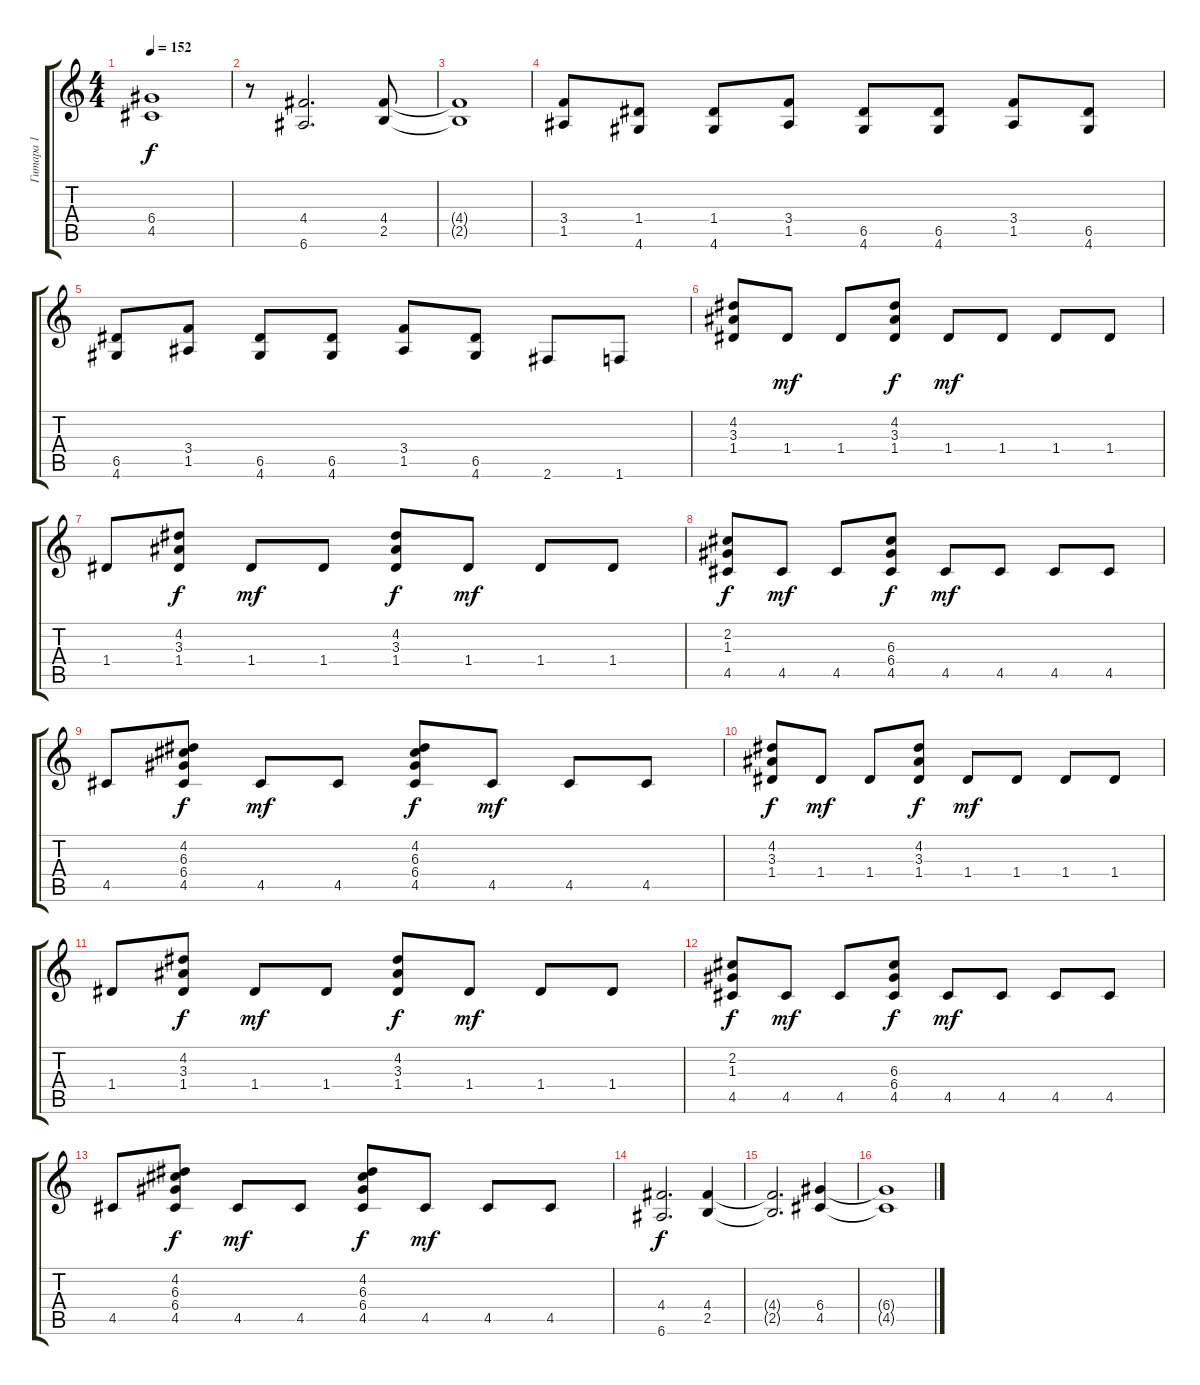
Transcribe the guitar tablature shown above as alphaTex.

\track ("Гитара 1" "Гитара 1") {instrument distortionguitar}
\staff {score tabs}
\tuning (E4 B3 G3 D3 A2 E2) {hide}
\ts (4 4)
\tempo 152
\clef g2
\ks c
(6.4{t} 4.5{t}).1{dy f} |
r.8 (4.4 6.6).2{d} (4.4 2.5).8 |
(4.4{t} 2.5{t}).1 |
(3.4 1.5).8 (1.4 4.6).8 (1.4 4.6).8 (3.4 1.5).8 (6.5 4.6).8 (6.5 4.6).8 (3.4 1.5).8 (6.5 4.6).8 |
(6.5 4.6).8 (3.4 1.5).8 (6.5 4.6).8 (6.5 4.6).8 (3.4 1.5).8 (6.5 4.6).8 2.6.8 1.6.8 |
(4.2 3.3 1.4).8 1.4.8{dy mf} 1.4.8 (4.2 3.3 1.4).8{dy f} 1.4.8{dy mf} 1.4.8 1.4.8 1.4.8 |
1.4.8 (4.2 3.3 1.4).8{dy f} 1.4.8{dy mf} 1.4.8 (4.2 3.3 1.4).8{dy f} 1.4.8{dy mf} 1.4.8 1.4.8 |
(2.2 1.3 4.5).8{dy f} 4.5.8{dy mf} 4.5.8 (6.3 6.4 4.5).8{dy f} 4.5.8{dy mf} 4.5.8 4.5.8 4.5.8 |
4.5.8 (4.2 6.3 6.4 4.5).8{dy f} 4.5.8{dy mf} 4.5.8 (4.2 6.3 6.4 4.5).8{dy f} 4.5.8{dy mf} 4.5.8 4.5.8 |
(4.2 3.3 1.4).8{dy f} 1.4.8{dy mf} 1.4.8 (4.2 3.3 1.4).8{dy f} 1.4.8{dy mf} 1.4.8 1.4.8 1.4.8 |
1.4.8 (4.2 3.3 1.4).8{dy f} 1.4.8{dy mf} 1.4.8 (4.2 3.3 1.4).8{dy f} 1.4.8{dy mf} 1.4.8 1.4.8 |
(2.2 1.3 4.5).8{dy f} 4.5.8{dy mf} 4.5.8 (6.3 6.4 4.5).8{dy f} 4.5.8{dy mf} 4.5.8 4.5.8 4.5.8 |
4.5.8 (4.2 6.3 6.4 4.5).8{dy f} 4.5.8{dy mf} 4.5.8 (4.2 6.3 6.4 4.5).8{dy f} 4.5.8{dy mf} 4.5.8 4.5.8 |
(4.4 6.6).2{d dy f} (4.4 2.5).4 |
(4.4{t} 2.5{t}).2{d} (6.4 4.5).4 |
(6.4{t} 4.5{t}).1
